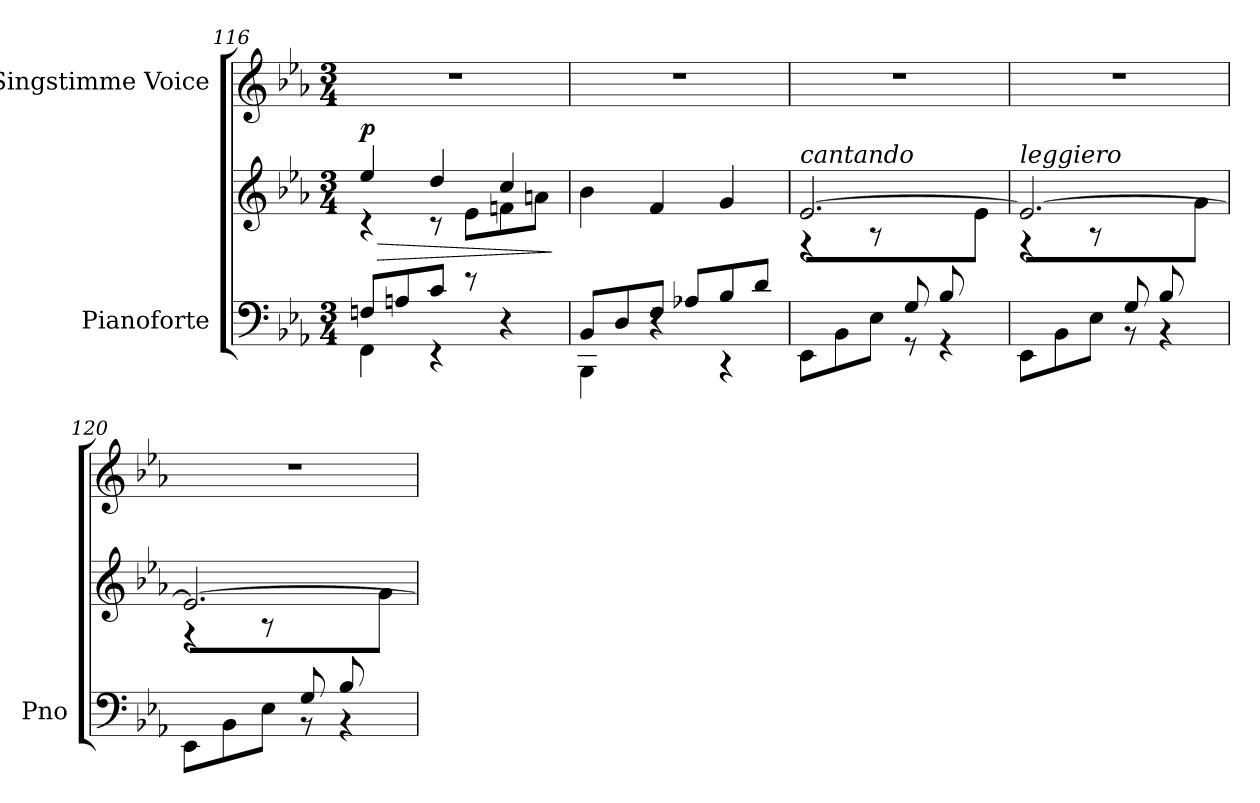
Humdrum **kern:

**kern	**kern	**dynam	**kern
*part2	*part2	*part2	*part1
*staff3	*staff2	*staff2/3	*staff1
*I"Pianoforte	*	*	*I"Singstimme Voice
*I'Pno	*	*	*
*clefF4	*clefG2	*	*clefG2
*k[b-e-a-]	*k[b-e-a-]	*	*k[b-e-a-]
*M3/4	*M3/4	*	*M3/4
=116	=116	=116	=116
*^	*	*	*
!	!	!	!LO:HP:b	!
*	*	*^	*	*
!	!	!	!	!LO:DY:n=1:a	!
8Fn/L	4FF\	4ee-/	4r	> p	2.r
8An/	.	.	.	.	.
8c/J	4r	4dd/	8r	.	.
8r	.	.	8e-\L	.	.
4ryy	4r	4cc/	8fn\	.	.
.	.	.	8an\J	.	.
*v	*v	*	*	*	*
*	*v	*v	*	*
.	.	]	.
=117	=117	=117	=117
*^	*	*	*
*	*^	*	*	*
4.ryy	8BB-/L	4BBB-\	4b-\	.	2.r
.	8D/	.	.	.	.
.	8F/J	4r	4f/	.	.
8A-X/L	4.ryy	.	.	.	.
8B-/	.	4r	4g/	.	.
8d/J	.	.	.	.	.
*	*v	*v	*	*	*
=118	=118	=118	=118	=118
*	*	*^	*	*
!	!	!LO:TX:i:t=cantando	!	!	!
4.ryy	8EE-\L	[2.e-/	4r	.	2.r
.	8BB-\	.	.	.	.
.	8E-\J	.	8r	.	.
8G/L	8r	.	4ryy	.	.
8B-/	4r	.	.	.	.
8ryy	.	.	8e-\J	.	.
=119	=119	=119	=119	=119	=119
!	!	!LO:TX:i:t=leggiero	!	!	!
4.ryy	8EE-\L	2.e-/_	4r	.	2.r
.	8BB-\	.	.	.	.
.	8E-\J	.	8r	.	.
8G/L	8r	.	4ryy	.	.
8B-/	4r	.	.	.	.
8ryy	.	.	8g\J	.	.
=120	=120	=120	=120	=120	=120
4.ryy	8EE-\L	2.e-/_	4r	.	2.r
.	8BB-\	.	.	.	.
.	8E-\J	.	8r	.	.
8G/L	8r	.	4ryy	.	.
8B-/	4r	.	.	.	.
8ryy	.	.	8g\J	.	.
*v	*v	*	*	*	*
*	*v	*v	*	*
=	=	=	=
*-	*-	*-	*-
